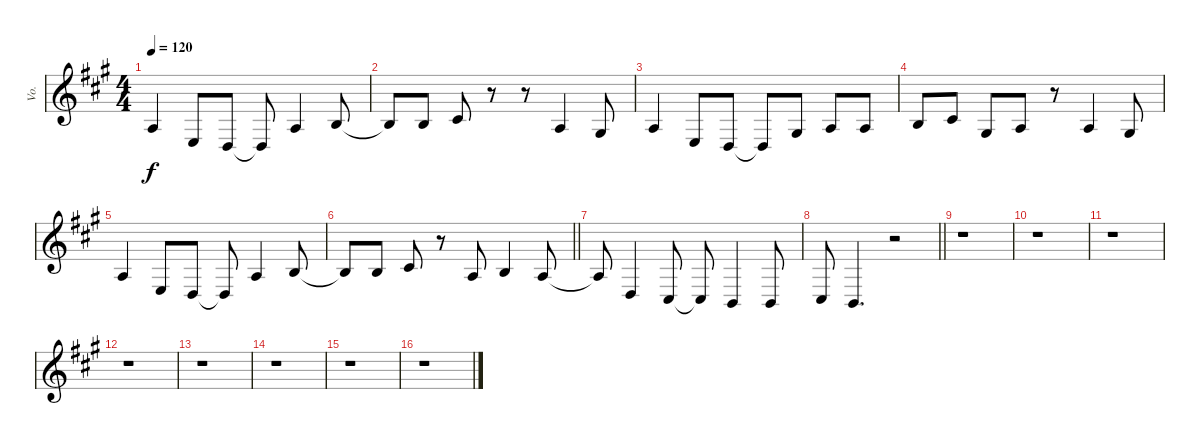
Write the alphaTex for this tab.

\track ("Vo." "Vo.") {instrument electricpiano1}
\staff {score}
\tuning (E4 B3 G3 D3 A2 E2) {hide}
\ts (4 4)
\tempo 120
\clef g2
\ks a
2.3.4{dy f} 2.4.8 0.4.8 0.4{t}.8 2.3.4 0.2.8 |
0.2{t}.8 0.2.8 2.2.8 r.8 r.8 2.3.4 1.3.8 |
2.3.4 2.4.8 0.4.8 0.4{t}.8 1.3.8 2.3.8 2.3.8 |
0.2.8 2.2.8 1.3.8 2.3.8 r.8 2.3.4 1.3.8 |
2.3.4 2.4.8 0.4.8 0.4{t}.8 2.3.4 0.2.8 |
\barLineRight lightlight
0.2{t}.8 0.2.8 2.2.8 r.8 2.3.8 0.2.4 2.3.8 |
2.3{t}.8 0.4.4 4.5.8 4.5{t}.8 2.5.4 2.5.8 |
\barLineRight lightlight
4.5.8 2.5.4{d} r.2 |
r.1 |
r.1 |
r.1 |
r.1 |
r.1 |
r.1 |
r.1 |
r.1
